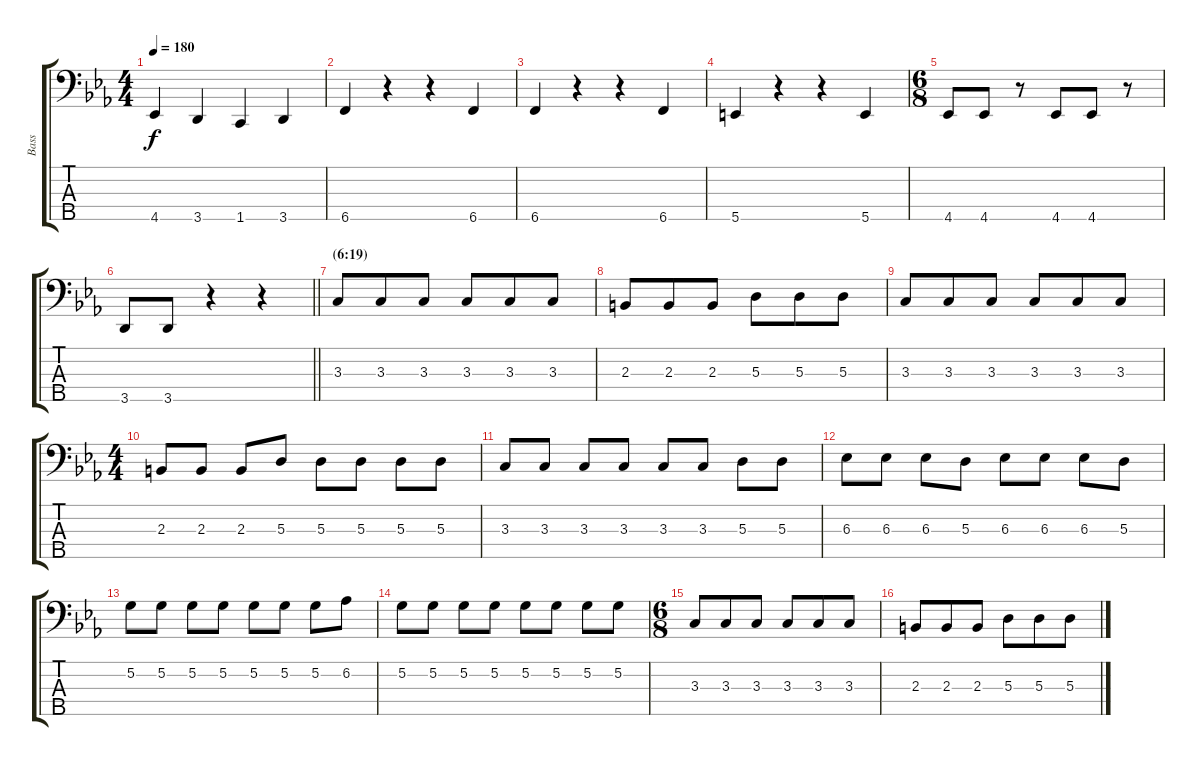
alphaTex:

\track ("Bass" "Bass") {instrument electricbassfinger}
\staff {score tabs}
\tuning (G2 D2 A1 E1 B0) {hide}
\ts (4 4)
\tempo 180
\clef f4
\ks cminor
4.5.4{dy f} 3.5.4 1.5.4 3.5.4 |
6.5.4 r.4 r.4 6.5.4 |
6.5.4 r.4 r.4 6.5.4 |
5.5.4 r.4 r.4 5.5.4 |
\ts (6 8)
4.5.8 4.5.8 r.8 4.5.8 4.5.8 r.8 |
\barLineRight lightlight
3.5.8 3.5.8 r.4 r.4 |
\section ("" "(6:19)")
3.3.8 3.3.8 3.3.8 3.3.8 3.3.8 3.3.8 |
2.3.8 2.3.8 2.3.8 5.3.8 5.3.8 5.3.8 |
3.3.8 3.3.8 3.3.8 3.3.8 3.3.8 3.3.8 |
\ts (4 4)
2.3.8 2.3.8 2.3.8 5.3.8 5.3.8 5.3.8 5.3.8 5.3.8 |
3.3.8 3.3.8 3.3.8 3.3.8 3.3.8 3.3.8 5.3.8 5.3.8 |
6.3.8 6.3.8 6.3.8 5.3.8 6.3.8 6.3.8 6.3.8 5.3.8 |
5.2.8 5.2.8 5.2.8 5.2.8 5.2.8 5.2.8 5.2.8 6.2.8 |
5.2.8 5.2.8 5.2.8 5.2.8 5.2.8 5.2.8 5.2.8 5.2.8 |
\ts (6 8)
3.3.8 3.3.8 3.3.8 3.3.8 3.3.8 3.3.8 |
2.3.8 2.3.8 2.3.8 5.3.8 5.3.8 5.3.8
